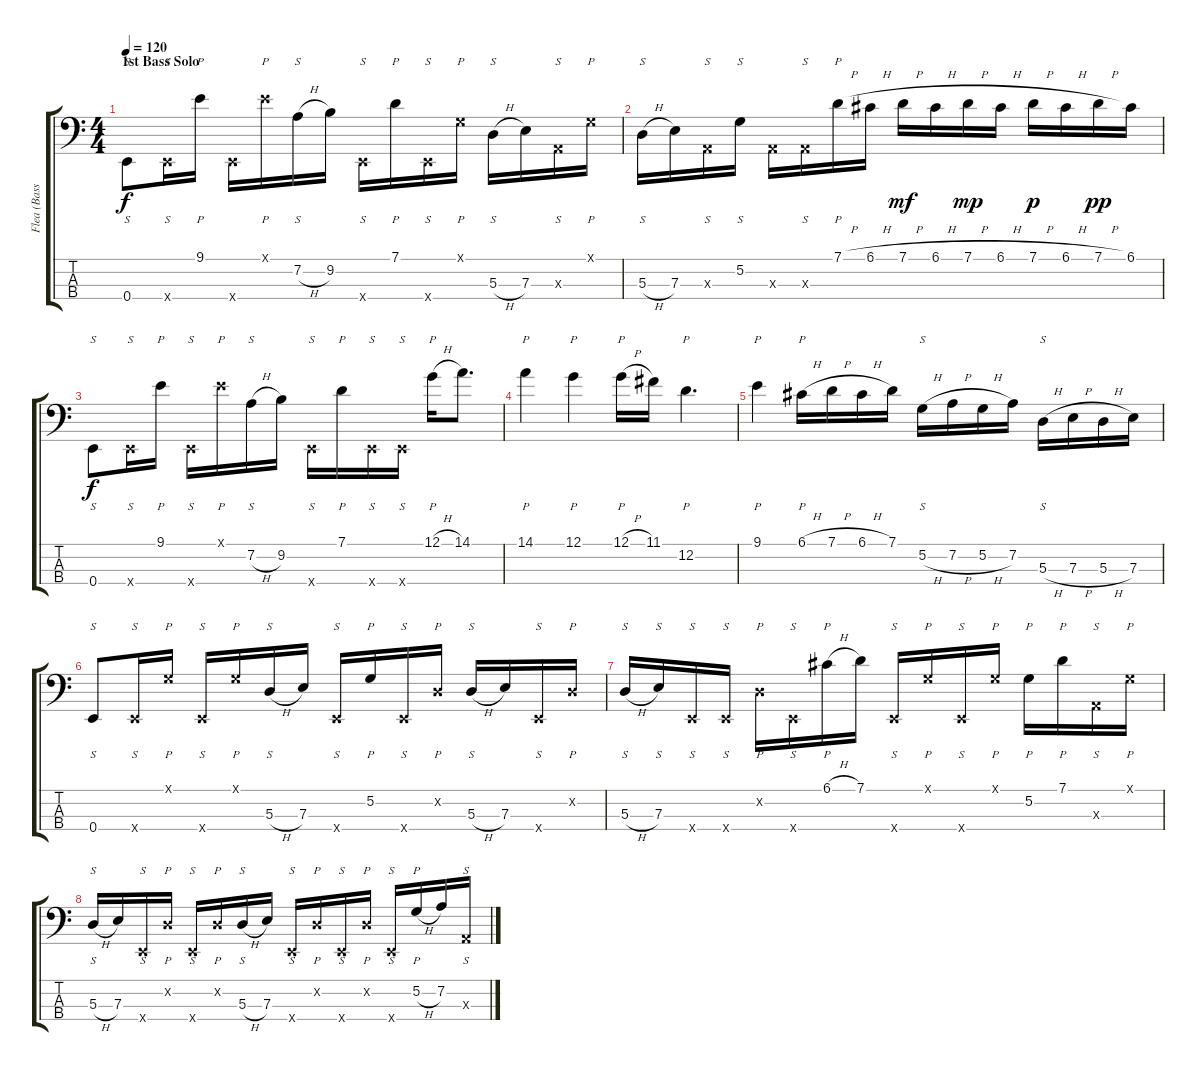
\track ("Flea (Bass)" "Flea (Bass") {instrument slapbass1}
\staff {score tabs}
\tuning (G2 D2 A1 E1) {hide}
\ts (4 4)
\section ("" "1st Bass Solo")
\tempo 120
\clef f4
\ks c
0.4.8{s dy f} 0.4{x}.16{s} 9.1.16{p} 0.4{x}.16 9.1{x}.16{p} 7.2{h}.16{s} 9.2.16 0.4{x}.16{s} 7.1.16{p} 0.4{x}.16{s} 0.1{x}.16{p} 5.3{h}.16{s} 7.3.16 0.3{x}.16{s} 0.1{x}.16{p} |
5.3{h}.16{s} 7.3.16 0.3{x}.16{s} 5.2.16{s} 0.3{x}.16 0.3{x}.16{s} 7.1{h}.16{p} 6.1{h}.16 7.1{h}.16{dy mf} 6.1{h}.16 7.1{h}.16{dy mp} 6.1{h}.16 7.1{h}.16{dy p} 6.1{h}.16 7.1{h}.16{dy pp} 6.1.16 |
0.4.8{s dy f} 0.4{x}.16{s} 9.1.16{p} 0.4{x}.16{s} 9.1{x}.16{p} 7.2{h}.16{s} 9.2.16 0.4{x}.16{s} 7.1.16{p} 0.4{x}.16{s} 0.4{x}.16{s} 12.1{h}.16{p} 14.1.8{d} |
14.1.4{p} 12.1.4{p} 12.1{h}.16{p} 11.1.16 12.2.4{p d} |
9.1.4{p} 6.1{h}.16{p} 7.1{h}.16 6.1{h}.16 7.1.16 5.2{h}.16{s} 7.2{h}.16 5.2{h}.16 7.2.16 5.3{h}.16{s} 7.3{h}.16 5.3{h}.16 7.3.16 |
0.4.8{s} 0.4{x}.16{s} 0.1{x}.16{p} 0.4{x}.16{s} 0.1{x}.16{p} 5.3{h}.16{s} 7.3.16 0.4{x}.16{s} 5.2.16{p} 0.4{x}.16{s} 0.2{x}.16{p} 5.3{h}.16{s} 7.3.16 0.4{x}.16{s} 0.2{x}.16{p} |
5.3{h}.16{s} 7.3.16{s} 0.4{x}.16{s} 0.4{x}.16{s} 0.2{x}.16{p} 0.4{x}.16{s} 6.1{h}.16{p} 7.1.16 0.4{x}.16{s} 0.1{x}.16{p} 0.4{x}.16{s} 0.1{x}.16{p} 5.2.16{p} 7.1.16{p} 0.3{x}.16{s} 0.1{x}.16{p} |
5.3{h}.16{s} 7.3.16 0.4{x}.16{s} 0.2{x}.16{p} 0.4{x}.16{s} 0.2{x}.16{p} 5.3{h}.16{s} 7.3.16 0.4{x}.16{s} 0.2{x}.16{p} 0.4{x}.16{s} 0.2{x}.16{p} 0.4{x}.16{s} 5.2{h}.16{p} 7.2.16 0.3{x}.16{s}
